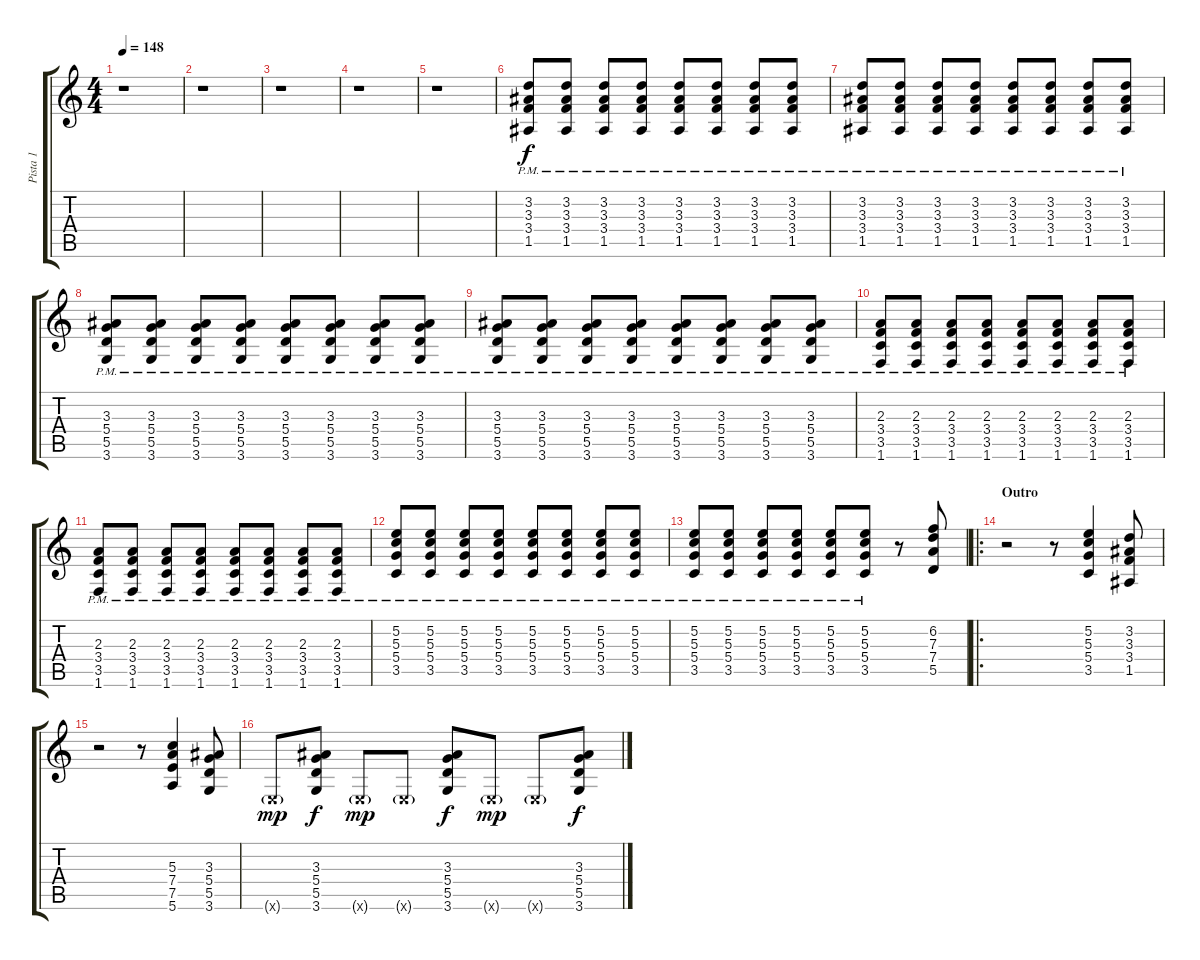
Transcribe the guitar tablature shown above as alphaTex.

\track ("Pista 1" "Pista 1") {instrument electricguitarclean}
\staff {score tabs}
\tuning (E4 B3 G3 D3 A2 E2) {hide}
\ts (4 4)
\tempo 148
\clef g2
\ks c
r.1{dy f} |
r.1 |
r.1 |
r.1 |
r.1 |
(3.2{pm} 3.3{pm} 3.4{pm} 1.5{pm}).8 (3.2{pm} 3.3{pm} 3.4{pm} 1.5{pm}).8 (3.2{pm} 3.3{pm} 3.4{pm} 1.5{pm}).8 (3.2{pm} 3.3{pm} 3.4{pm} 1.5{pm}).8 (3.2{pm} 3.3{pm} 3.4{pm} 1.5{pm}).8 (3.2{pm} 3.3{pm} 3.4{pm} 1.5{pm}).8 (3.2{pm} 3.3{pm} 3.4{pm} 1.5{pm}).8 (3.2{pm} 3.3{pm} 3.4{pm} 1.5{pm}).8 |
(3.2{pm} 3.3{pm} 3.4{pm} 1.5{pm}).8 (3.2{pm} 3.3{pm} 3.4{pm} 1.5{pm}).8 (3.2{pm} 3.3{pm} 3.4{pm} 1.5{pm}).8 (3.2{pm} 3.3{pm} 3.4{pm} 1.5{pm}).8 (3.2{pm} 3.3{pm} 3.4{pm} 1.5{pm}).8 (3.2{pm} 3.3{pm} 3.4{pm} 1.5{pm}).8 (3.2{pm} 3.3{pm} 3.4{pm} 1.5{pm}).8 (3.2{pm} 3.3{pm} 3.4{pm} 1.5{pm}).8 |
(3.3{pm} 5.4{pm} 5.5{pm} 3.6{pm}).8 (3.3{pm} 5.4{pm} 5.5{pm} 3.6{pm}).8 (3.3{pm} 5.4{pm} 5.5{pm} 3.6{pm}).8 (3.3{pm} 5.4{pm} 5.5{pm} 3.6{pm}).8 (3.3{pm} 5.4{pm} 5.5{pm} 3.6{pm}).8 (3.3{pm} 5.4{pm} 5.5{pm} 3.6{pm}).8 (3.3{pm} 5.4{pm} 5.5{pm} 3.6{pm}).8 (3.3{pm} 5.4{pm} 5.5{pm} 3.6{pm}).8 |
(3.3{pm} 5.4{pm} 5.5{pm} 3.6{pm}).8 (3.3{pm} 5.4{pm} 5.5{pm} 3.6{pm}).8 (3.3{pm} 5.4{pm} 5.5{pm} 3.6{pm}).8 (3.3{pm} 5.4{pm} 5.5{pm} 3.6{pm}).8 (3.3{pm} 5.4{pm} 5.5{pm} 3.6{pm}).8 (3.3{pm} 5.4{pm} 5.5{pm} 3.6{pm}).8 (3.3{pm} 5.4{pm} 5.5{pm} 3.6{pm}).8 (3.3{pm} 5.4{pm} 5.5{pm} 3.6{pm}).8 |
(2.3{pm} 3.4{pm} 3.5{pm} 1.6{pm}).8 (2.3{pm} 3.4{pm} 3.5{pm} 1.6{pm}).8 (2.3{pm} 3.4{pm} 3.5{pm} 1.6{pm}).8 (2.3{pm} 3.4{pm} 3.5{pm} 1.6{pm}).8 (2.3{pm} 3.4{pm} 3.5{pm} 1.6{pm}).8 (2.3{pm} 3.4{pm} 3.5{pm} 1.6{pm}).8 (2.3{pm} 3.4{pm} 3.5{pm} 1.6{pm}).8 (2.3{pm} 3.4{pm} 3.5{pm} 1.6{pm}).8 |
(2.3{pm} 3.4{pm} 3.5{pm} 1.6{pm}).8 (2.3{pm} 3.4{pm} 3.5{pm} 1.6{pm}).8 (2.3{pm} 3.4{pm} 3.5{pm} 1.6{pm}).8 (2.3{pm} 3.4{pm} 3.5{pm} 1.6{pm}).8 (2.3{pm} 3.4{pm} 3.5{pm} 1.6{pm}).8 (2.3{pm} 3.4{pm} 3.5{pm} 1.6{pm}).8 (2.3{pm} 3.4{pm} 3.5{pm} 1.6{pm}).8 (2.3{pm} 3.4{pm} 3.5{pm} 1.6{pm}).8 |
(5.2{pm} 5.3{pm} 5.4{pm} 3.5{pm}).8 (5.2{pm} 5.3{pm} 5.4{pm} 3.5{pm}).8 (5.2{pm} 5.3{pm} 5.4{pm} 3.5{pm}).8 (5.2{pm} 5.3{pm} 5.4{pm} 3.5{pm}).8 (5.2{pm} 5.3{pm} 5.4{pm} 3.5{pm}).8 (5.2{pm} 5.3{pm} 5.4{pm} 3.5{pm}).8 (5.2{pm} 5.3{pm} 5.4{pm} 3.5{pm}).8 (5.2{pm} 5.3{pm} 5.4{pm} 3.5{pm}).8 |
(5.2{pm} 5.3{pm} 5.4{pm} 3.5{pm}).8 (5.2{pm} 5.3{pm} 5.4{pm} 3.5{pm}).8 (5.2{pm} 5.3{pm} 5.4{pm} 3.5{pm}).8 (5.2{pm} 5.3{pm} 5.4{pm} 3.5{pm}).8 (5.2{pm} 5.3{pm} 5.4{pm} 3.5{pm}).8 (5.2{pm} 5.3{pm} 5.4{pm} 3.5{pm}).8 r.8 (6.2 7.3 7.4 5.5).8 |
\ro
\section ("" "Outro")
r.2 r.8 (5.2 5.3 5.4 3.5).4 (3.2 3.3 3.4 1.5).8 |
r.2 r.8 (5.3 7.4 7.5 5.6).4 (3.3 5.4 5.5 3.6).8 |
0.6{g x}.8{dy mp} (3.3 5.4 5.5 3.6).8{dy f} 0.6{g x}.8{dy mp} 0.6{g x}.8 (3.3 5.4 5.5 3.6).8{dy f} 0.6{g x}.8{dy mp} 0.6{g x}.8 (3.3 5.4 5.5 3.6).8{dy f}
